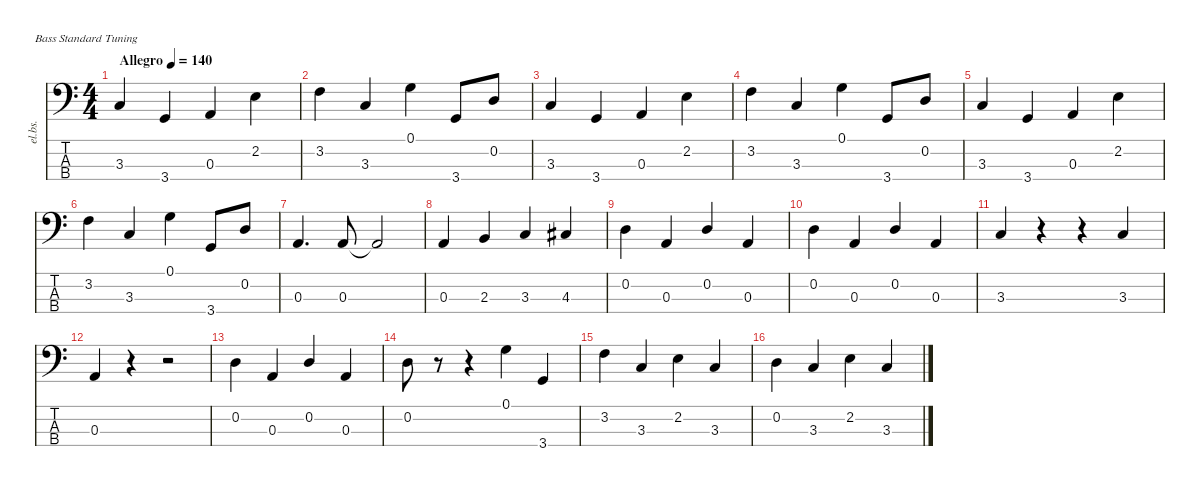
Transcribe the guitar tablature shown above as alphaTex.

\defaultSystemsLayout 4
\hideDynamics
\bracketExtendMode nobrackets
\track ("Electric Bass" "el.bs.") {defaultSystemsLayout 6 instrument electricbassfinger}
\staff {score tabs}
\tuning (G2 D2 A1 E1)
\ts (4 4)
\tempo (140 "Allegro")
\clef f4
\ks c
3.3.4{dy f instrument electricbassfinger beam Up} 3.4.4{beam Up} 0.3.4{beam Up} 2.2.4{beam Down} |
3.2.4{beam Down} 3.3.4{beam Up} 0.1.4{beam Down} 3.4.8{beam Up} 0.2.8{beam Up} |
3.3.4{beam Up} 3.4.4{beam Up} 0.3.4{beam Up} 2.2.4{beam Down} |
3.2.4{beam Down} 3.3.4{beam Up} 0.1.4{beam Down} 3.4.8{beam Up} 0.2.8{beam Up} |
3.3.4{beam Up} 3.4.4{beam Up} 0.3.4{beam Up} 2.2.4{beam Down} |
3.2.4{beam Down} 3.3.4{beam Up} 0.1.4{beam Down} 3.4.8{beam Up} 0.2.8{beam Up} |
0.3.4{d beam Up} 0.3.8{beam Up} 0.3{t}.2{beam Up} |
0.3.4{beam Up} 2.3.4{beam Up} 3.3.4{beam Up} 4.3{acc #}.4{beam Up} |
0.2.4{beam Down} 0.3.4{beam Up} 0.2.4{beam Up} 0.3.4{beam Up} |
0.2.4{beam Down} 0.3.4{beam Up} 0.2.4{beam Up} 0.3.4{beam Up} |
3.3.4{beam Up} r.4{beam Down} r.4{beam Down} 3.3.4{beam Up} |
0.3.4{beam Up} r.4{beam Down} r.2{beam Down} |
0.2.4{beam Down} 0.3.4{beam Up} 0.2.4{beam Up} 0.3.4{beam Up} |
0.2.8{beam Down} r.8{beam Down} r.4{beam Down} 0.1.4{beam Down} 3.4.4{beam Up} |
3.2.4{beam Down} 3.3.4{beam Up} 2.2.4{beam Down} 3.3.4{beam Up} |
0.2.4{beam Down} 3.3.4{beam Up} 2.2.4{beam Down} 3.3.4{beam Up}
